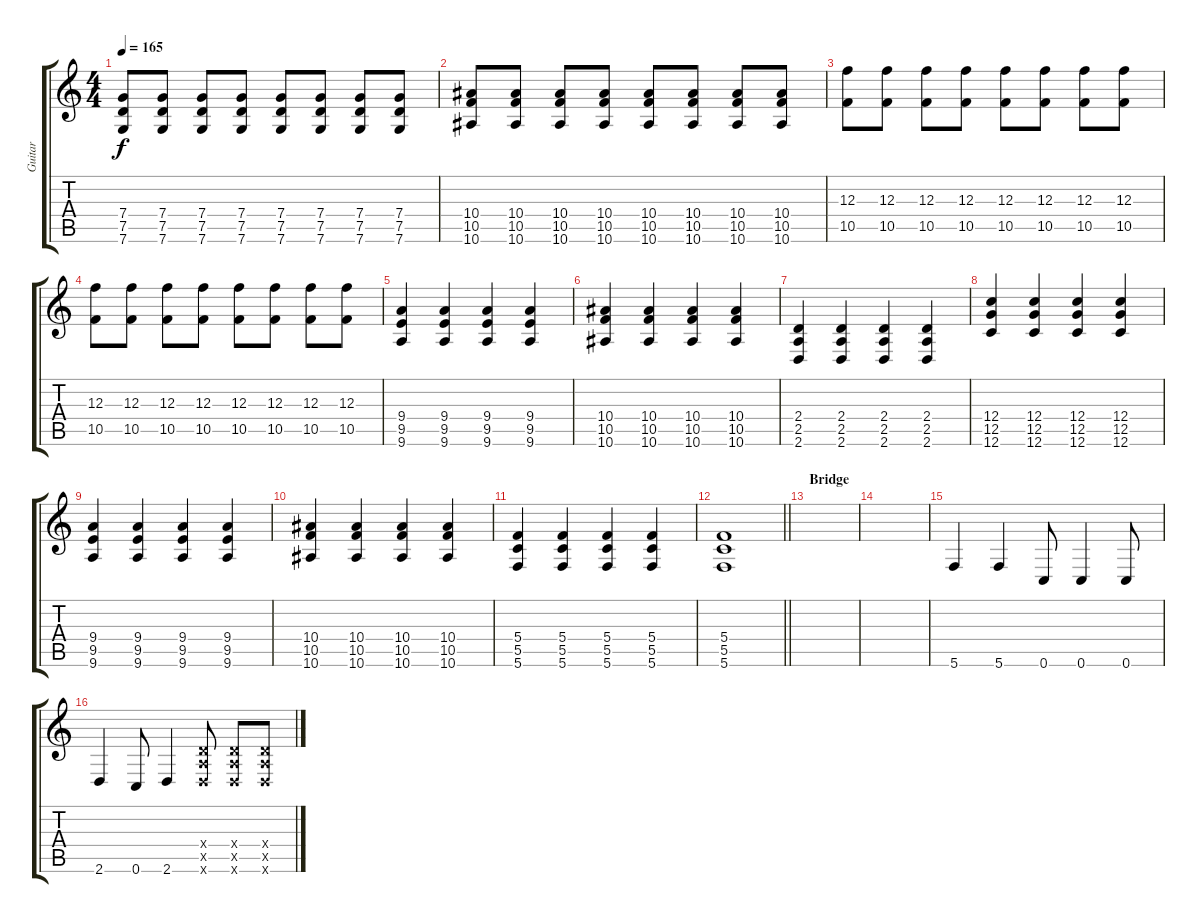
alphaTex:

\track ("Guitar" "Guitar") {instrument overdrivenguitar}
\staff {score tabs}
\tuning (D4 A3 F3 C3 G2 C2) {hide}
\ts (4 4)
\tempo 165
\clef g2
\ks c
(7.4 7.5 7.6).8{dy f} (7.4 7.5 7.6).8 (7.4 7.5 7.6).8 (7.4 7.5 7.6).8 (7.4 7.5 7.6).8 (7.4 7.5 7.6).8 (7.4 7.5 7.6).8 (7.4 7.5 7.6).8 |
(10.4 10.5 10.6).8 (10.4 10.5 10.6).8 (10.4 10.5 10.6).8 (10.4 10.5 10.6).8 (10.4 10.5 10.6).8 (10.4 10.5 10.6).8 (10.4 10.5 10.6).8 (10.4 10.5 10.6).8 |
(12.3 10.5).8 (12.3 10.5).8 (12.3 10.5).8 (12.3 10.5).8 (12.3 10.5).8 (12.3 10.5).8 (12.3 10.5).8 (12.3 10.5).8 |
(12.3 10.5).8 (12.3 10.5).8 (12.3 10.5).8 (12.3 10.5).8 (12.3 10.5).8 (12.3 10.5).8 (12.3 10.5).8 (12.3 10.5).8 |
(9.4 9.5 9.6).4 (9.4 9.5 9.6).4 (9.4 9.5 9.6).4 (9.4 9.5 9.6).4 |
(10.4 10.5 10.6).4 (10.4 10.5 10.6).4 (10.4 10.5 10.6).4 (10.4 10.5 10.6).4 |
(2.4 2.5 2.6).4 (2.4 2.5 2.6).4 (2.4 2.5 2.6).4 (2.4 2.5 2.6).4 |
(12.4 12.5 12.6).4 (12.4 12.5 12.6).4 (12.4 12.5 12.6).4 (12.4 12.5 12.6).4 |
(9.4 9.5 9.6).4 (9.4 9.5 9.6).4 (9.4 9.5 9.6).4 (9.4 9.5 9.6).4 |
(10.4 10.5 10.6).4 (10.4 10.5 10.6).4 (10.4 10.5 10.6).4 (10.4 10.5 10.6).4 |
(5.4 5.5 5.6).4 (5.4 5.5 5.6).4 (5.4 5.5 5.6).4 (5.4 5.5 5.6).4 |
\barLineRight lightlight
(5.4 5.5 5.6).1 |
\section ("" "Bridge")
|
|
5.6.4 5.6.4 0.6.8 0.6.4 0.6.8 |
2.6.4 0.6.8 2.6.4 (2.4{x} 2.5{x} 2.6{x}).8 (2.4{x} 2.5{x} 2.6{x}).8 (2.4{x} 2.5{x} 2.6{x}).8
